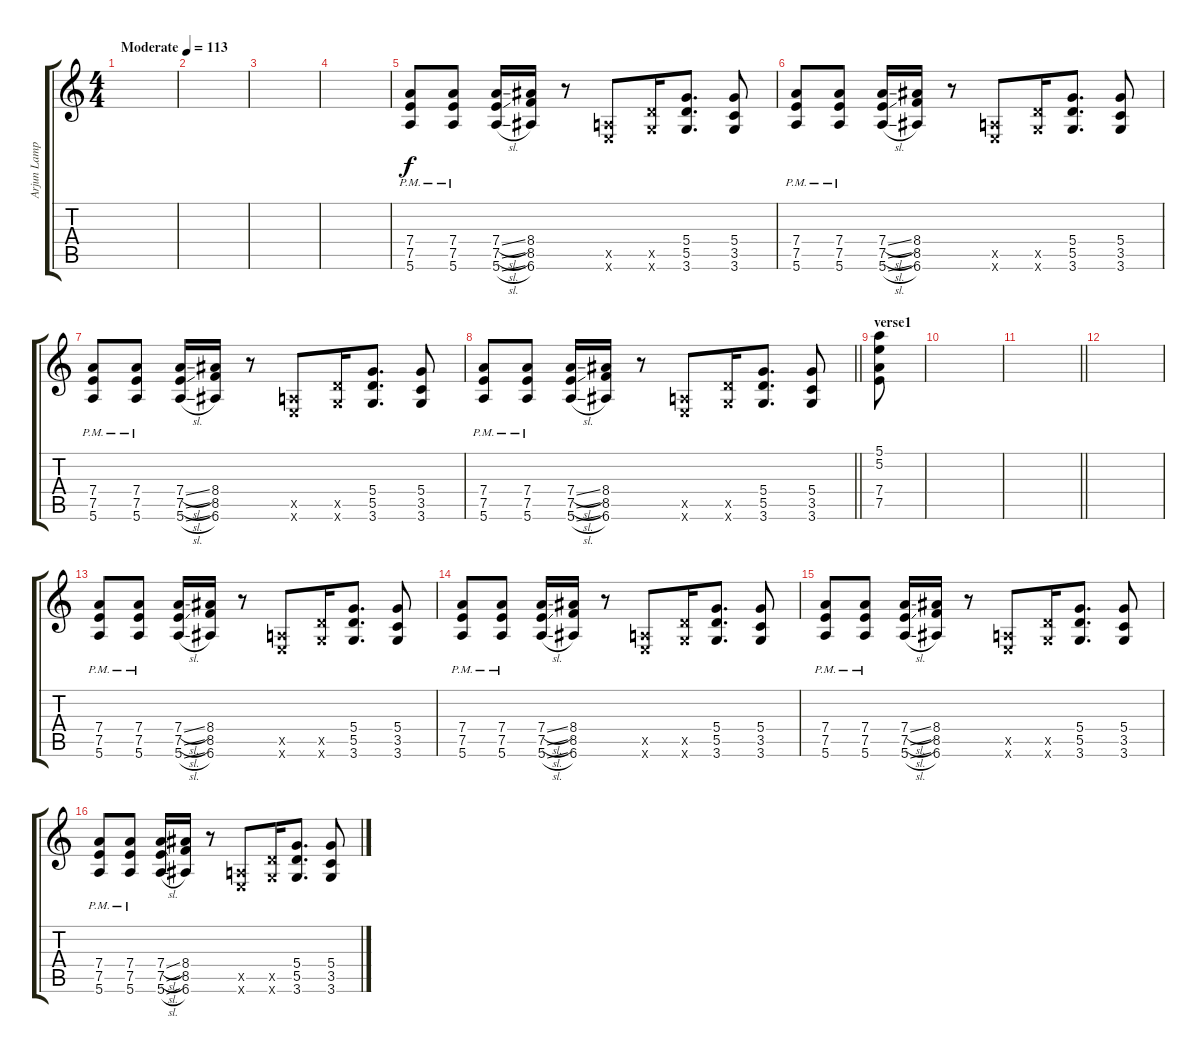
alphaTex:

\track ("Arjun Lampal(me)" "Arjun Lamp") {instrument distortionguitar}
\staff {score tabs}
\tuning (E4 B3 G3 D3 A2 E2) {hide}
\ts (4 4)
\tempo (113 "Moderate")
\clef g2
\ks c
|
|
|
|
(7.4{pm} 7.5{pm} 5.6{pm}).8 (7.4{pm} 7.5{pm} 5.6{pm}).8 (7.4{sl} 7.5{sl} 5.6{sl}).16 (8.4 8.5 6.6).16 r.8 (0.5{x} 0.6{x}).8 (5.5{x} 3.6{x}).16 (5.4 5.5 3.6).8{d} (5.4 3.5 3.6).8 |
(7.4{pm} 7.5{pm} 5.6{pm}).8 (7.4{pm} 7.5{pm} 5.6{pm}).8 (7.4{sl} 7.5{sl} 5.6{sl}).16 (8.4 8.5 6.6).16 r.8 (0.5{x} 0.6{x}).8 (5.5{x} 3.6{x}).16 (5.4 5.5 3.6).8{d} (5.4 3.5 3.6).8 |
(7.4{pm} 7.5{pm} 5.6{pm}).8 (7.4{pm} 7.5{pm} 5.6{pm}).8 (7.4{sl} 7.5{sl} 5.6{sl}).16 (8.4 8.5 6.6).16 r.8 (0.5{x} 0.6{x}).8 (5.5{x} 3.6{x}).16 (5.4 5.5 3.6).8{d} (5.4 3.5 3.6).8 |
\barLineRight lightlight
(7.4{pm} 7.5{pm} 5.6{pm}).8 (7.4{pm} 7.5{pm} 5.6{pm}).8 (7.4{sl} 7.5{sl} 5.6{sl}).16 (8.4 8.5 6.6).16 r.8 (0.5{x} 0.6{x}).8 (5.5{x} 3.6{x}).16 (5.4 5.5 3.6).8{d} (5.4 3.5 3.6).8 |
\section ("" "verse1")
(5.1 5.2 7.4 7.5).8 |
|
\barLineRight lightlight
|
|
(7.4{pm} 7.5{pm} 5.6{pm}).8 (7.4{pm} 7.5{pm} 5.6{pm}).8 (7.4{sl} 7.5{sl} 5.6{sl}).16 (8.4 8.5 6.6).16 r.8 (0.5{x} 0.6{x}).8 (5.5{x} 3.6{x}).16 (5.4 5.5 3.6).8{d} (5.4 3.5 3.6).8 |
(7.4{pm} 7.5{pm} 5.6{pm}).8 (7.4{pm} 7.5{pm} 5.6{pm}).8 (7.4{sl} 7.5{sl} 5.6{sl}).16 (8.4 8.5 6.6).16 r.8 (0.5{x} 0.6{x}).8 (5.5{x} 3.6{x}).16 (5.4 5.5 3.6).8{d} (5.4 3.5 3.6).8 |
(7.4{pm} 7.5{pm} 5.6{pm}).8 (7.4{pm} 7.5{pm} 5.6{pm}).8 (7.4{sl} 7.5{sl} 5.6{sl}).16 (8.4 8.5 6.6).16 r.8 (0.5{x} 0.6{x}).8 (5.5{x} 3.6{x}).16 (5.4 5.5 3.6).8{d} (5.4 3.5 3.6).8 |
(7.4{pm} 7.5{pm} 5.6{pm}).8 (7.4{pm} 7.5{pm} 5.6{pm}).8 (7.4{sl} 7.5{sl} 5.6{sl}).16 (8.4 8.5 6.6).16 r.8 (0.5{x} 0.6{x}).8 (5.5{x} 3.6{x}).16 (5.4 5.5 3.6).8{d} (5.4 3.5 3.6).8
